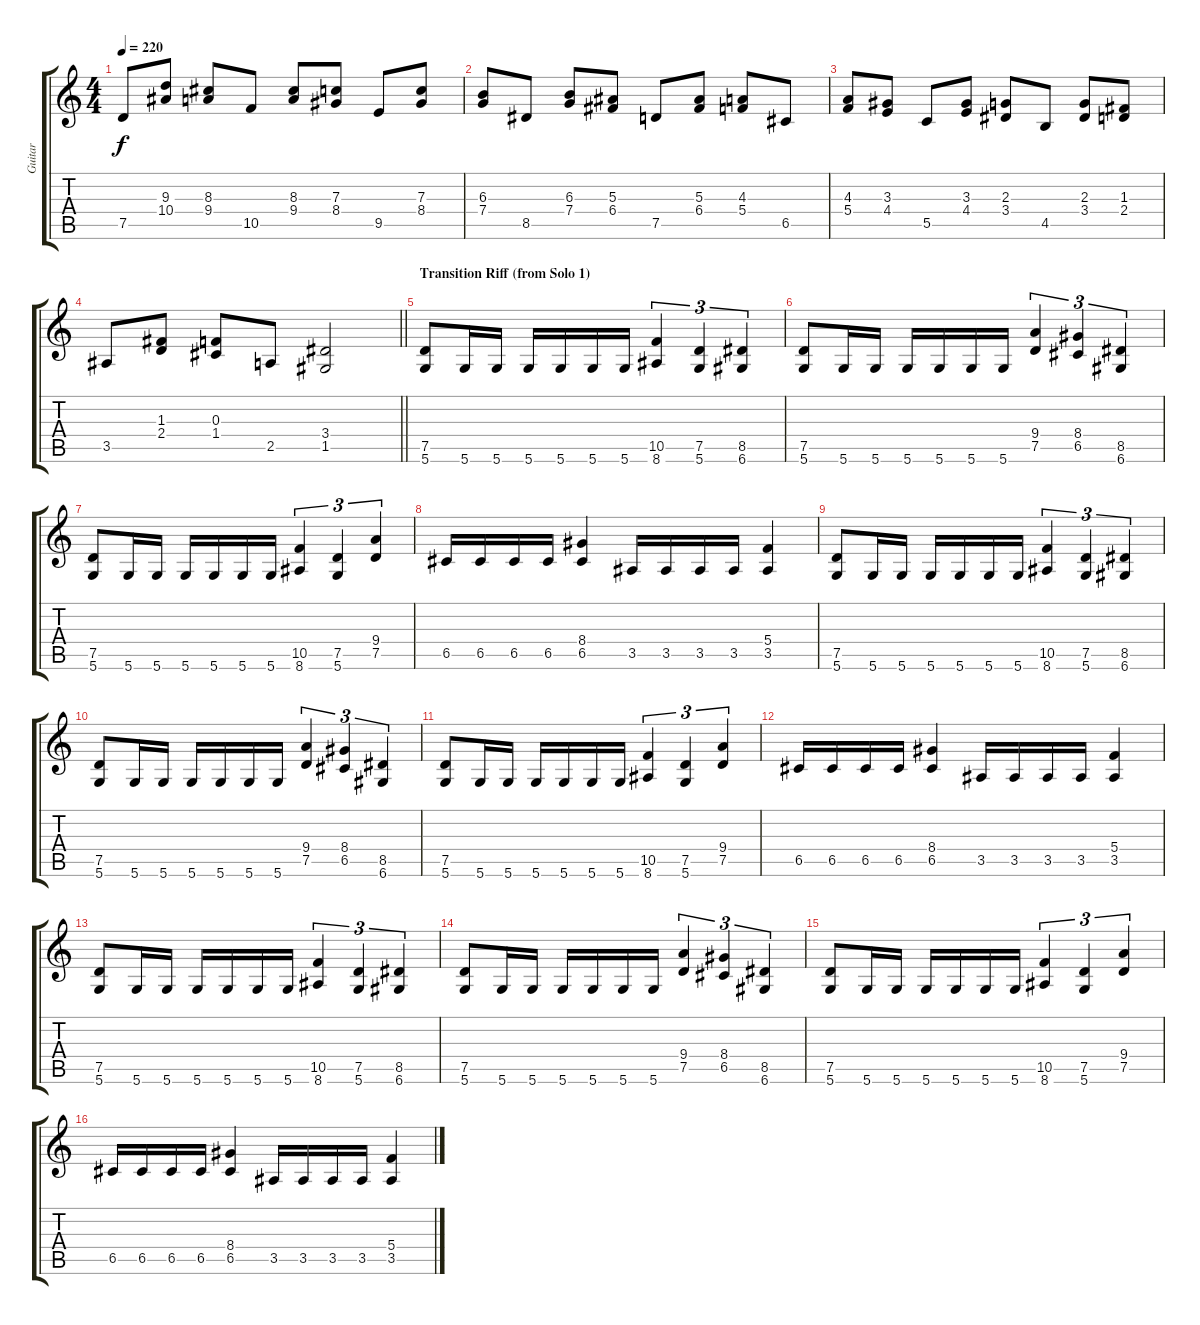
\track ("Guitar" "Guitar") {instrument distortionguitar}
\staff {score tabs}
\tuning (D4 A3 F3 C3 G2 D2) {hide}
\ts (4 4)
\tempo 220
\clef g2
\ks c
7.5.8{dy f} (9.3 10.4).8 (8.3 9.4).8 10.5.8 (8.3 9.4).8 (7.3 8.4).8 9.5.8 (7.3 8.4).8 |
(6.3 7.4).8 8.5.8 (6.3 7.4).8 (5.3 6.4).8 7.5.8 (5.3 6.4).8 (4.3 5.4).8 6.5.8 |
(4.3 5.4).8 (3.3 4.4).8 5.5.8 (3.3 4.4).8 (2.3 3.4).8 4.5.8 (2.3 3.4).8 (1.3 2.4).8 |
\barLineRight lightlight
3.5.8 (1.3 2.4).8 (0.3 1.4).8 2.5.8 (3.4 1.5).2 |
\section ("" "Transition Riff (from Solo 1)")
(7.5 5.6).8 5.6.16 5.6.16 5.6.16 5.6.16 5.6.16 5.6.16 (10.5 8.6).4{tu (3 2)} (7.5 5.6).4{tu (3 2)} (8.5 6.6).4{tu (3 2)} |
(7.5 5.6).8 5.6.16 5.6.16 5.6.16 5.6.16 5.6.16 5.6.16 (9.4 7.5).4{tu (3 2)} (8.4 6.5).4{tu (3 2)} (8.5 6.6).4{tu (3 2)} |
(7.5 5.6).8 5.6.16 5.6.16 5.6.16 5.6.16 5.6.16 5.6.16 (10.5 8.6).4{tu (3 2)} (7.5 5.6).4{tu (3 2)} (9.4 7.5).4{tu (3 2)} |
6.5.16 6.5.16 6.5.16 6.5.16 (8.4 6.5).4 3.5.16 3.5.16 3.5.16 3.5.16 (5.4 3.5).4 |
(7.5 5.6).8 5.6.16 5.6.16 5.6.16 5.6.16 5.6.16 5.6.16 (10.5 8.6).4{tu (3 2)} (7.5 5.6).4{tu (3 2)} (8.5 6.6).4{tu (3 2)} |
(7.5 5.6).8 5.6.16 5.6.16 5.6.16 5.6.16 5.6.16 5.6.16 (9.4 7.5).4{tu (3 2)} (8.4 6.5).4{tu (3 2)} (8.5 6.6).4{tu (3 2)} |
(7.5 5.6).8 5.6.16 5.6.16 5.6.16 5.6.16 5.6.16 5.6.16 (10.5 8.6).4{tu (3 2)} (7.5 5.6).4{tu (3 2)} (9.4 7.5).4{tu (3 2)} |
6.5.16 6.5.16 6.5.16 6.5.16 (8.4 6.5).4 3.5.16 3.5.16 3.5.16 3.5.16 (5.4 3.5).4 |
(7.5 5.6).8 5.6.16 5.6.16 5.6.16 5.6.16 5.6.16 5.6.16 (10.5 8.6).4{tu (3 2)} (7.5 5.6).4{tu (3 2)} (8.5 6.6).4{tu (3 2)} |
(7.5 5.6).8 5.6.16 5.6.16 5.6.16 5.6.16 5.6.16 5.6.16 (9.4 7.5).4{tu (3 2)} (8.4 6.5).4{tu (3 2)} (8.5 6.6).4{tu (3 2)} |
(7.5 5.6).8 5.6.16 5.6.16 5.6.16 5.6.16 5.6.16 5.6.16 (10.5 8.6).4{tu (3 2)} (7.5 5.6).4{tu (3 2)} (9.4 7.5).4{tu (3 2)} |
6.5.16 6.5.16 6.5.16 6.5.16 (8.4 6.5).4 3.5.16 3.5.16 3.5.16 3.5.16 (5.4 3.5).4
